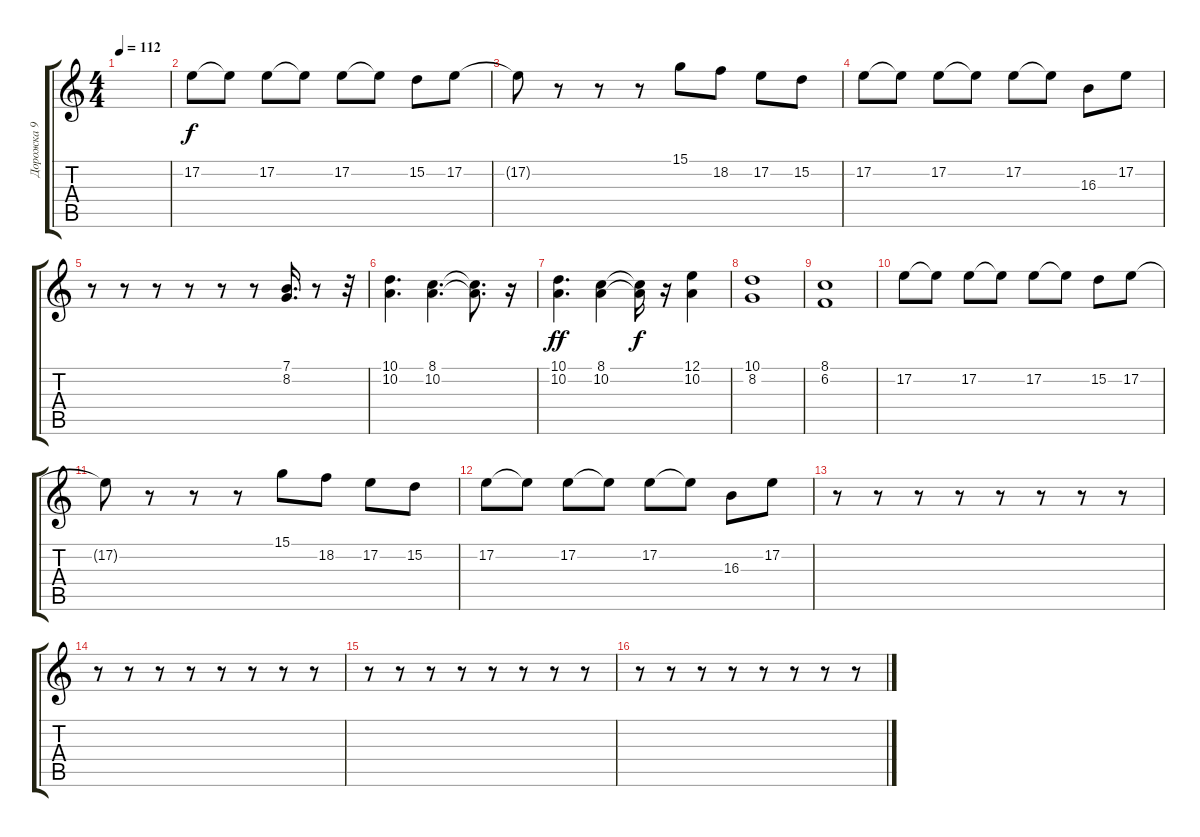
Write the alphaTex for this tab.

\track ("Дорожка 9" "Дорожка 9") {instrument vibraphone}
\staff {score tabs}
\tuning (E4 B3 G3 D3 A2 E2) {hide}
\ts (4 4)
\tempo 112
\clef g2
\ks c
|
17.2.8{instrument vibraphone} 17.2{t}.8 17.2.8 17.2{t}.8 17.2.8 17.2{t}.8 15.2.8 17.2.8 |
17.2{t}.8 r.8 r.8 r.8 15.1.8 18.2.8 17.2.8 15.2.8 |
17.2.8 17.2{t}.8 17.2.8 17.2{t}.8 17.2.8 17.2{t}.8 16.3.8 17.2.8 |
r.8{instrument lead2sawtooth} r.8 r.8 r.8 r.8 r.8 (7.1 8.2).16{d} r.8 r.32 |
(10.1 10.2).4{d} (8.1 10.2).4{d} (8.1{t} 10.2{t}).8{d} r.16 |
(10.1 10.2).4{d dy ff} (8.1 10.2).4 (8.1{t} 10.2{t}).16{dy f} r.16 (12.1 10.2).4 |
(10.1 8.2).1 |
(8.1 6.2).1 |
17.2.8{instrument vibraphone} 17.2{t}.8 17.2.8 17.2{t}.8 17.2.8 17.2{t}.8 15.2.8 17.2.8 |
17.2{t}.8 r.8 r.8 r.8 15.1.8 18.2.8 17.2.8 15.2.8 |
17.2.8 17.2{t}.8 17.2.8 17.2{t}.8 17.2.8 17.2{t}.8 16.3.8 17.2.8 |
r.8{instrument lead2sawtooth} r.8 r.8 r.8 r.8 r.8 r.8 r.8 |
r.8 r.8 r.8 r.8 r.8 r.8 r.8 r.8 |
r.8 r.8 r.8 r.8 r.8 r.8 r.8 r.8 |
r.8 r.8 r.8 r.8 r.8 r.8 r.8 r.8
